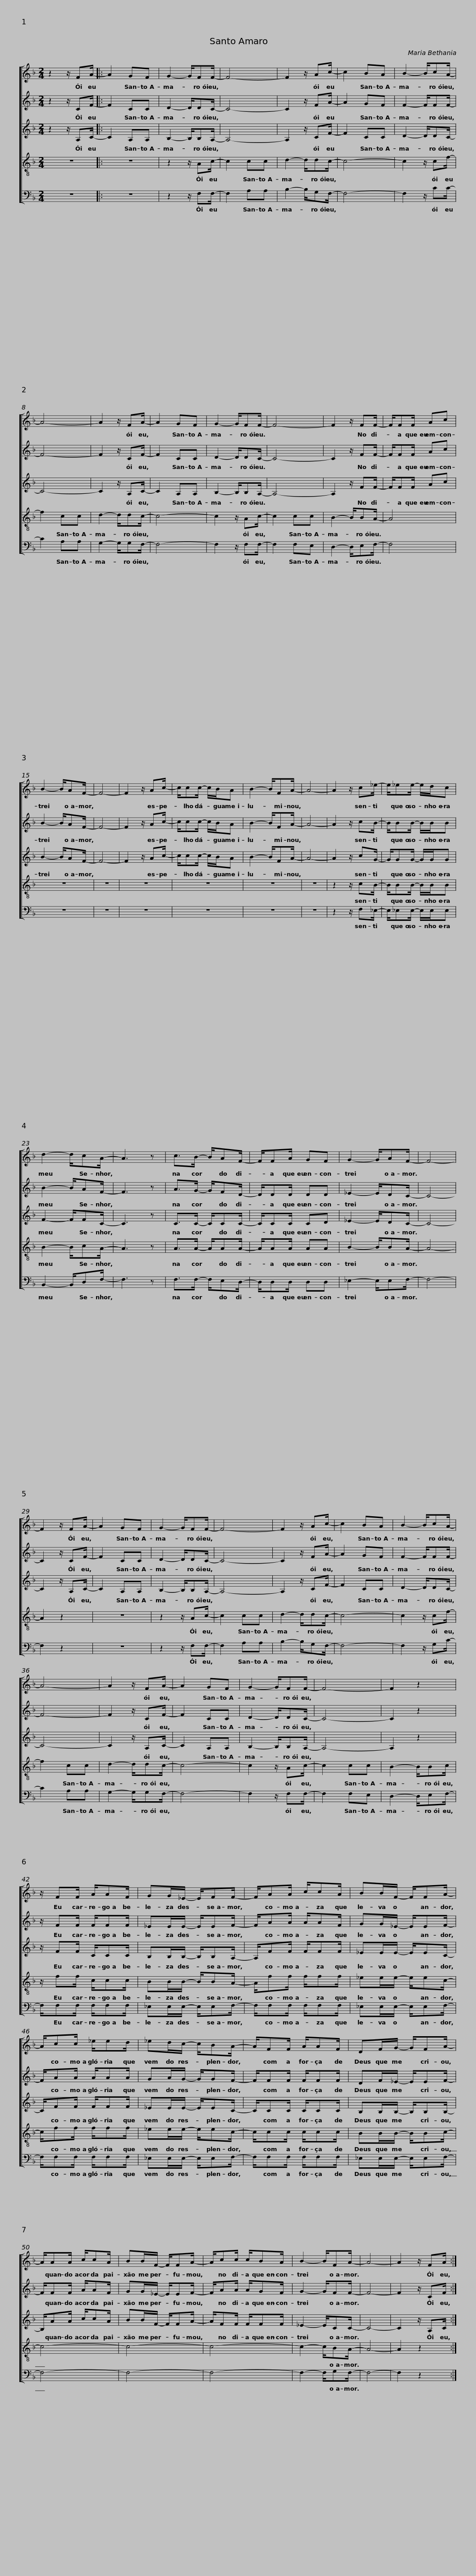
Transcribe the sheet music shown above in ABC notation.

X:1
%%score [ 1 2 3 4 5 ]
L:1/8
M:2/4
I:linebreak $
K:F
V:1 treble
V:2 treble
V:3 treble
V:4 treble-8
V:5 bass
V:1
 z2 z/ FA/- |: A2 GF | G2- G/FF/- | F4- | F2 z/ Ac/- | %5
 c2 BA | B2- B/cA/- | A4- | A2 z/ FA/- |$ A2 GF | %10
 G2- G/FF/- | F4- | F2 z/ FF/- | F/FF/ Ac | B2- B/AF/- | %15
 F4- | F2 z/ Ac/- | c/cc/- c/B/A |$ B2- B/FA/- | A4- | %20
 A2 z/ c_e/- | e/_ee/- e/d/c | d2- d/cA/- | A3 z | c>B- B/AF/- | %25
 F/FA/ GF | G2- G/AF/- | F4- |$ F2 z/ FA/- | A2 GF | %30
 G2- G/FF/- | F4- | F2 z/ Ac/- | c2 BA | B2- B/cA/- | %35
 A4- | A2 z/ FA/- |$ A2 GF | G2- G/FF/- | F4- | %40
 F2 z2 | z/ FF/ A/AF/ | GG/_E/- E/FF/- | F/AA/ c/cA/ |$ BB/F/- F/FA/- | %45
 A/cc/ _e/ed/ | _ed/c/- c/BA/- | A/FF/ A/AF/ | DF/G/- G/FA/- | A/AA/ c/cA/ |$ %50
 BB/F/- F/FA/- | A/cc/ c/BA/ | B2- B/FA/- | A4- | A2 z/ FA/ :| %55
V:2
 z2 z/ CF/- |: F2 CC | D2- D/DC/- | C4- | C2 z/ FA/- | %5
 A2 GF | F2- F/FF/- | F4- | F2 z/ CF/- |$ F2 CC | %10
 D2- D/DC/- | C4- | C2 z/ FF/- | F/FF/ Ac | B2- B/AF/- | %15
 F4- | F2 z/ Ac/- | c/cc/- c/B/A |$ B2- B/FA/- | A4- | %20
 A2 z/ cB/- | B/BB/- B/B/B | B2- B/AF/- | F3 z | A>G- G/FD/- | %25
 D/DD/ DD | _E2- E/DC/- | C4- |$ C2 z/ CF/- | F2 CC | %30
 D2- D/DC/- | C4- | C2 z/ FA/- | A2 GF | F2- F/FF/- | %35
 F4- | F2 z/ CF/- |$ F2 CC | D2- D/DC/- | C4- | %40
 C2 z2 | z/ FF/ F/FF/ | _EE/E/- E/EF/- | F/AA/ A/AF/ |$ GG/_E/- E/EF/- | %45
 F/AA/ A/AA/ | GA/G/- G/GF/- | F/FF/ F/FF/ | DF/_E/- E/EF/- | F/FF/ A/AF/ |$ %50
 GG/_E/- E/EF/- | F/AA/ A/GF/ | G2- G/FF/- | F4- | F2 z/ CF/ :| %55
V:3
 z2 z/ A,C/- |: C2 A,A, | B,2- B,/B,A,/- | A,4- | A,2 z/ CF/- | %5
 F2 CC | D2- D/DC/- | C4- | C2 z/ A,C/- |$ C2 A,A, | %10
 B,2- B,/B,A,/- | A,4- | A,2 z/ FF/- | F/FF/ Ac | B2- B/AF/- | %15
 F4- | F2 z/ Ac/- | c/cc/- c/B/A |$ B2- B/FA/- | A4- | %20
 A2 z/ cG/- | G/GG/- G/G/G | F2- F/FC/- | C3 z | C>C- C/CC/- | %25
 C/CC/ CD | _E2- E/DC/- | C4- |$ C2 z/ A,C/- | C2 A,A, | %30
 B,2- B,/B,A,/- | A,4- | A,2 z/ CF/- | F2 CC | D2- D/DC/- | %35
 C4- | C2 z/ A,C/- |$ C2 A,A, | B,2- B,/B,A,/- | A,4- | %40
 A,2 z2 | z/ FF/ C/CC/ | B,B,/B,/- B,/B,A,/- | A,/FF/ F/FF/ |$ _EE/E/- E/EC/- | %45
 C/FF/ F/FF/ | _EE/E/- E/EC/- | C/CC/ C/CC/ | B,B,/B,/- B,/B,B,/- | B,/AA/ c/cA/ |$ %50
 BB/F/- F/FA/- | A/FF/ F/FF/ | _E2- E/CC/- | C4- | C2 z/ A,C/ :| %55
V:4
 z4 |: z4 | z2 z/ Ac/- | c2 cc | d2- d/dc/- | %5
 c4- | c2 z/ cf/- | f2 cc | d2- d/dc/- |$ c4- | %10
 c2 z/ Ac/- | c2 cc | B2- B/BA/- | A4 | z4 | %15
 z4 | z4 | z4 |$ z4 | z4 | %20
 z2 z/ cB/- | B/BB/- B/B/B | B2- B/cA/- | A3 z | A>A- A/AA/- | %25
 A/AA/ AA | B2- B/BA/- | A4- |$ A2 z2 | z4 | %30
 z2 z/ Ac/- | c2 cc | d2- d/dc/- | c4- | c2 z/ cf/- | %35
 f2 cc | d2- d/dc/- |$ c4- | c2 z/ Ac/- | c2 cc | %40
 B2- B/Bc/ | z/ ff/ c/cc/ | BB/B/- B/BA/- | A/ff/ f/ff/ |$ _ee/e/- e/ec/- | %45
 c/ff/ f/ff/ | _ee/e/- e/ec/- | c/cc/ c/cc/ | BB/B/- B/Bc/- | c4- |$ %50
 c4- | c4- | c2- c/BA/- | A4- | A2 z2 :| %55
V:5
 z4 |: z4 | z2 z/ F,F,/- | F,2 A,A, | B,2- B,/G,F,/- | %5
 F,4- | F,2 z/ CC/- | C2 A,A, | G,2- G,/G,F,/- |$ F,4- | %10
 F,2 z/ F,F,/- | F,2 F,E, | D,2- D,/E,F,/- | F,4 | z4 | %15
 z4 | z4 | z4 |$ z4 | z4 | %20
 z2 z/ F,_E,/- | E,/_E,E,/- E,/E,/E, | B,,2- B,,/D,F,/- | F,3 z | F,>F,- F,/E,D,/- | %25
 D,/D,D,/ D,D, | _E,2- E,/E,F,/- | F,4- |$ F,2 z2 | z4 | %30
 z2 z/ F,F,/- | F,2 A,A, | B,2- B,/G,F,/- | F,4- | F,2 z/ G,C/- | %35
 C2 A,A, | G,2- G,/G,F,/- |$ F,4- | F,2 z/ F,F,/- | F,2 F,E, | %40
 D,2- D,/E,F,/- | F,/F,F,/ F,/F,F,/ | _E,E,/E,/- E,/E,F,/- | F,/F,F,/ F,/F,F,/ |$ _E,E,/E,/- E,/E,F,/- | %45
 F,/F,F,/ F,/F,F,/ | _E,E,/E,/- E,/E,F,/- | F,/F,F,/ F,/F,F,/ | _E,E,/E,/- E,/E,F,/- | F,4- |$ %50
 F,4- | F,4- | F,2- F,/G,F,/- | F,4- | F,2 z2 :| %55
